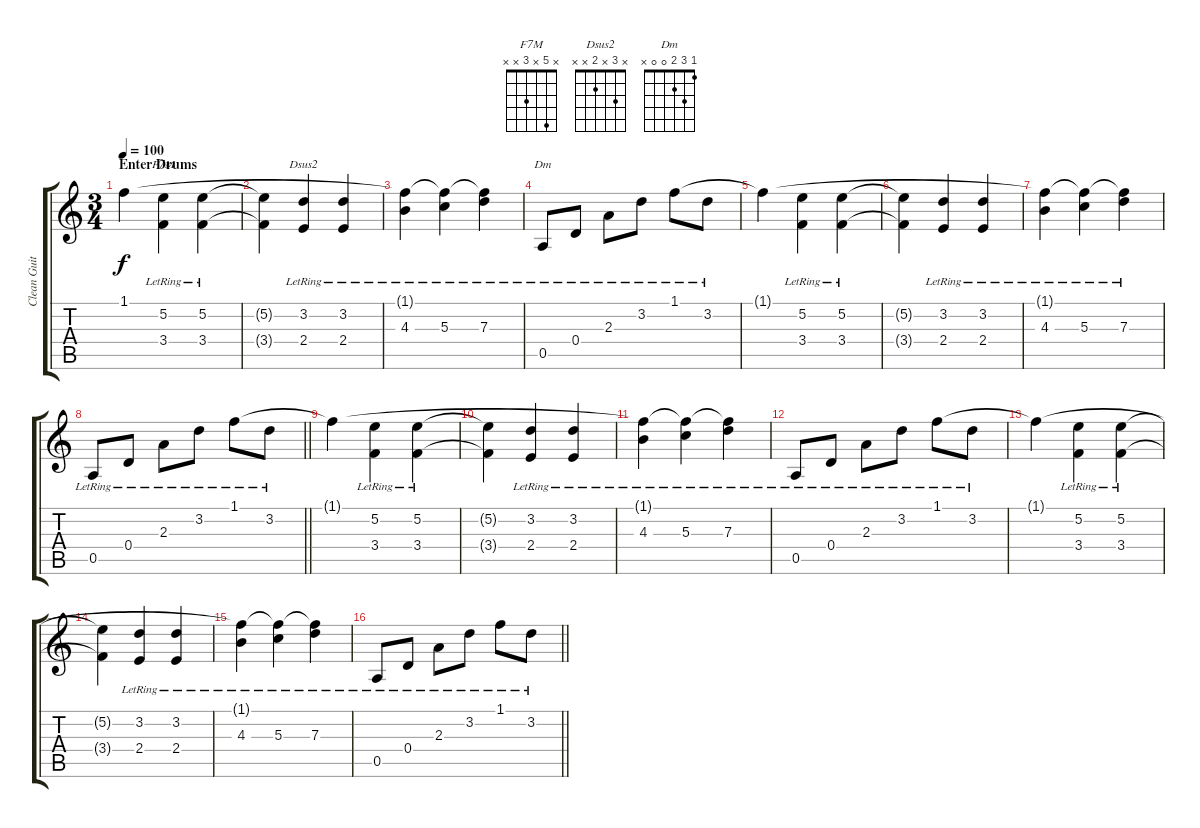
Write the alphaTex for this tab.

\track ("Clean Guitar 2" "Clean Guit") {instrument electricguitarjazz}
\staff {score tabs}
\tuning (E4 B3 G3 D3 A2 E2) {hide}
\chord ("F7M" x 5 x 3 x x)
\chord ("Dsus2" x 3 x 2 x x)
\chord ("Dm" 1 3 2 0 0 x)
\ts (3 4)
\section ("" "Enter Drums")
\tempo 100
\clef g2
\ks aminor
1.1{t}.4{dy f} (5.2{lr} 3.4{lr}).4{ch "F7M"} (5.2{lr} 3.4{lr}).4 |
(5.2{t} 3.4{t}).4 (3.2{lr} 2.4{lr}).4{ch "Dsus2"} (3.2{lr} 2.4{lr}).4 |
(1.1{t} 4.3{lr}).4 (1.1{t} 5.3{lr}).4 (1.1{t} 7.3{lr}).4 |
0.5{lr}.8{ch "Dm"} 0.4{lr}.8 2.3{lr}.8 3.2{lr}.8 1.1{lr}.8 3.2{lr}.8 |
1.1{t}.4 (5.2{lr} 3.4{lr}).4 (5.2{lr} 3.4{lr}).4 |
(5.2{t} 3.4{t}).4 (3.2{lr} 2.4{lr}).4 (3.2{lr} 2.4{lr}).4 |
(1.1{t} 4.3{lr}).4 (1.1{t} 5.3{lr}).4 (1.1{t} 7.3{lr}).4 |
\barLineRight lightlight
0.5{lr}.8 0.4{lr}.8 2.3{lr}.8 3.2{lr}.8 1.1{lr}.8 3.2{lr}.8 |
\section ("" "")
1.1{t}.4 (5.2{lr} 3.4{lr}).4 (5.2{lr} 3.4{lr}).4 |
(5.2{t} 3.4{t}).4 (3.2{lr} 2.4{lr}).4 (3.2{lr} 2.4{lr}).4 |
(1.1{t} 4.3{lr}).4 (1.1{t} 5.3{lr}).4 (1.1{t} 7.3{lr}).4 |
0.5{lr}.8 0.4{lr}.8 2.3{lr}.8 3.2{lr}.8 1.1{lr}.8 3.2{lr}.8 |
1.1{t}.4 (5.2{lr} 3.4{lr}).4 (5.2{lr} 3.4{lr}).4 |
(5.2{t} 3.4{t}).4 (3.2{lr} 2.4{lr}).4 (3.2{lr} 2.4{lr}).4 |
(1.1{t} 4.3{lr}).4 (1.1{t} 5.3{lr}).4 (1.1{t} 7.3{lr}).4 |
\barLineRight lightlight
0.5{lr}.8 0.4{lr}.8 2.3{lr}.8 3.2{lr}.8 1.1{lr}.8 3.2{lr}.8
